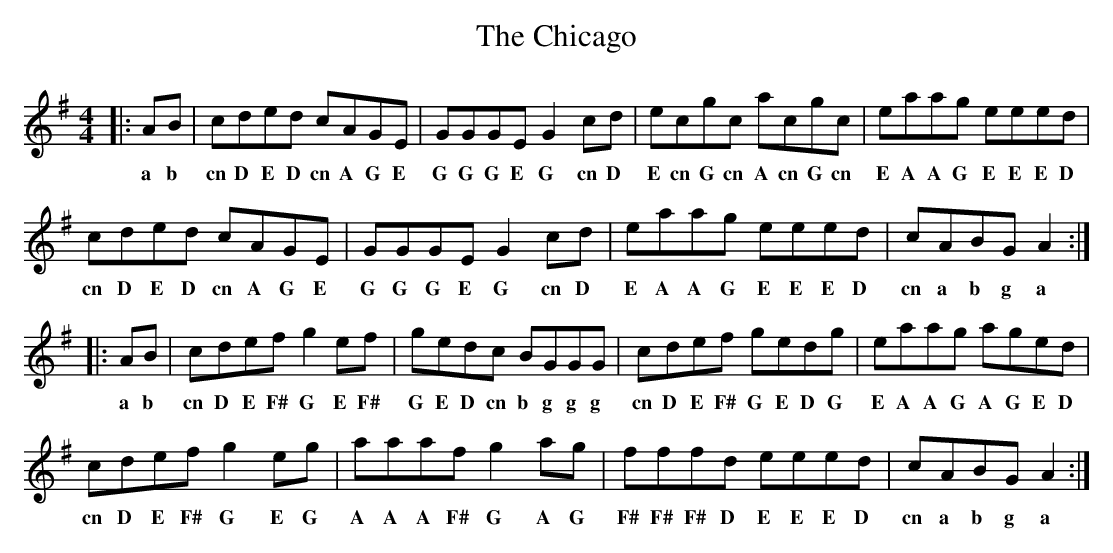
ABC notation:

X:1
T:Chicago, The
M:4/4
L:1/8
K:Ador
|:AB|cded cAGE|GGGE G2cd|ecgc acgc|eaag eeed|
w:a b cn D E D cn A G E G G G E G cn D E cn G cn A cn G cn E A A G E E E D
cded cAGE|GGGE G2 cd|eaag eeed|cABG A2:|
w:cn D E D cn A G E G G G E G cn D E A A G E E E D cn a b g a
|:AB|cdef g2 ef|gedc BGGG|cdef gedg|eaag aged|
w:a b cn D E F# G E F# G E D cn b g g g cn D E F# G E D G E A A G A G E D
cdef g2 eg|aaaf g2 ag|fffd eeed|cABG A2:|
w:cn D E F# G E G A A A F# G A G F# F# F# D E E E D cn a b g a
